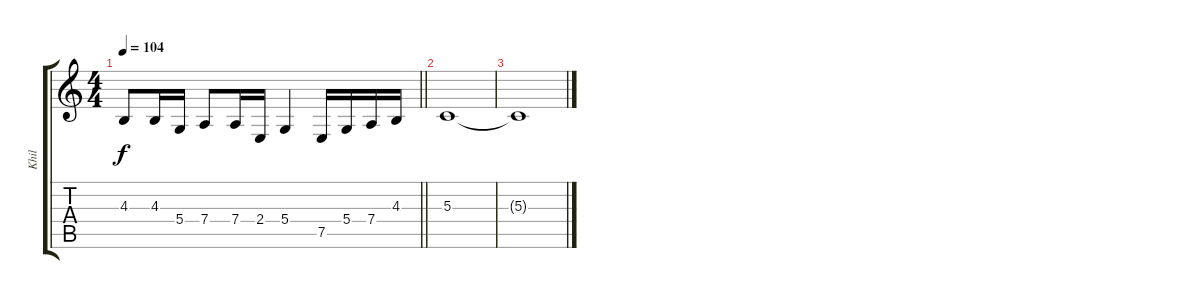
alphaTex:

\track ("Khil" "Khil") {instrument clarinet}
\staff {score tabs}
\tuning (E4 B3 G3 D3 A2 D2) {hide}
\ts (4 4)
\tempo 104
\clef g2
\barLineRight lightlight
\ks c
4.3.8{dy f} 4.3.16 5.4.16 7.4.8 7.4.16 2.4.16 5.4.4 7.5.16 5.4.16 7.4.16 4.3.16 |
5.3.1 |
5.3{t}.1
